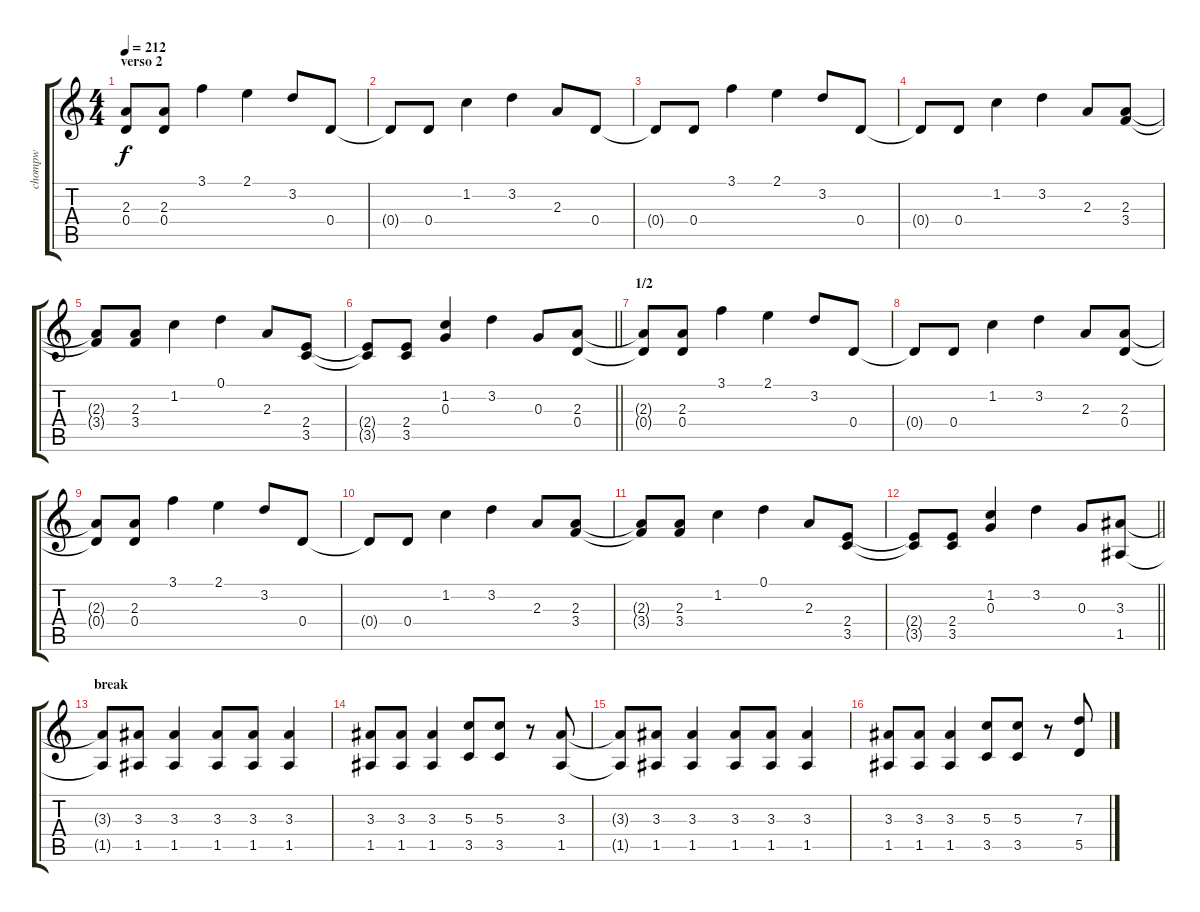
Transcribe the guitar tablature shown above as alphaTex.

\track ("chompw" "chompw") {instrument distortionguitar}
\staff {score tabs}
\tuning (D4 B3 G3 D3 A2 D2) {hide}
\ts (4 4)
\section ("" "verso 2")
\tempo 212
\clef g2
\ks c
(2.3{t} 0.4{t}).8{dy f} (2.3 0.4).8 3.1.4 2.1.4 3.2.8 0.4.8 |
0.4{t}.8 0.4.8 1.2.4 3.2.4 2.3.8 0.4.8 |
0.4{t}.8 0.4.8 3.1.4 2.1.4 3.2.8 0.4.8 |
0.4{t}.8 0.4.8 1.2.4 3.2.4 2.3.8 (2.3 3.4).8 |
(2.3{t} 3.4{t}).8 (2.3 3.4).8 1.2.4 0.1.4 2.3.8 (2.4 3.5).8 |
\barLineRight lightlight
(2.4{t} 3.5{t}).8 (2.4 3.5).8 (1.2 0.3).4 3.2.4 0.3.8 (2.3 0.4).8 |
\section ("" "1/2")
(2.3{t} 0.4{t}).8 (2.3 0.4).8 3.1.4 2.1.4 3.2.8 0.4.8 |
0.4{t}.8 0.4.8 1.2.4 3.2.4 2.3.8 (2.3 0.4).8 |
(2.3{t} 0.4{t}).8 (2.3 0.4).8 3.1.4 2.1.4 3.2.8 0.4.8 |
0.4{t}.8 0.4.8 1.2.4 3.2.4 2.3.8 (2.3 3.4).8 |
(2.3{t} 3.4{t}).8 (2.3 3.4).8 1.2.4 0.1.4 2.3.8 (2.4 3.5).8 |
\barLineRight lightlight
(2.4{t} 3.5{t}).8 (2.4 3.5).8 (1.2 0.3).4 3.2.4 0.3.8 (3.3 1.5).8{instrument distortionguitar} |
\section ("" "break")
(3.3{t} 1.5{t}).8 (3.3 1.5).8 (3.3 1.5).4 (3.3 1.5).8 (3.3 1.5).8 (3.3 1.5).4 |
(3.3 1.5).8 (3.3 1.5).8 (3.3 1.5).4 (5.3 3.5).8 (5.3 3.5).8 r.8 (3.3 1.5).8 |
(3.3{t} 1.5{t}).8 (3.3 1.5).8 (3.3 1.5).4 (3.3 1.5).8 (3.3 1.5).8 (3.3 1.5).4 |
(3.3 1.5).8 (3.3 1.5).8 (3.3 1.5).4 (5.3 3.5).8 (5.3 3.5).8 r.8 (7.3 5.5).8
